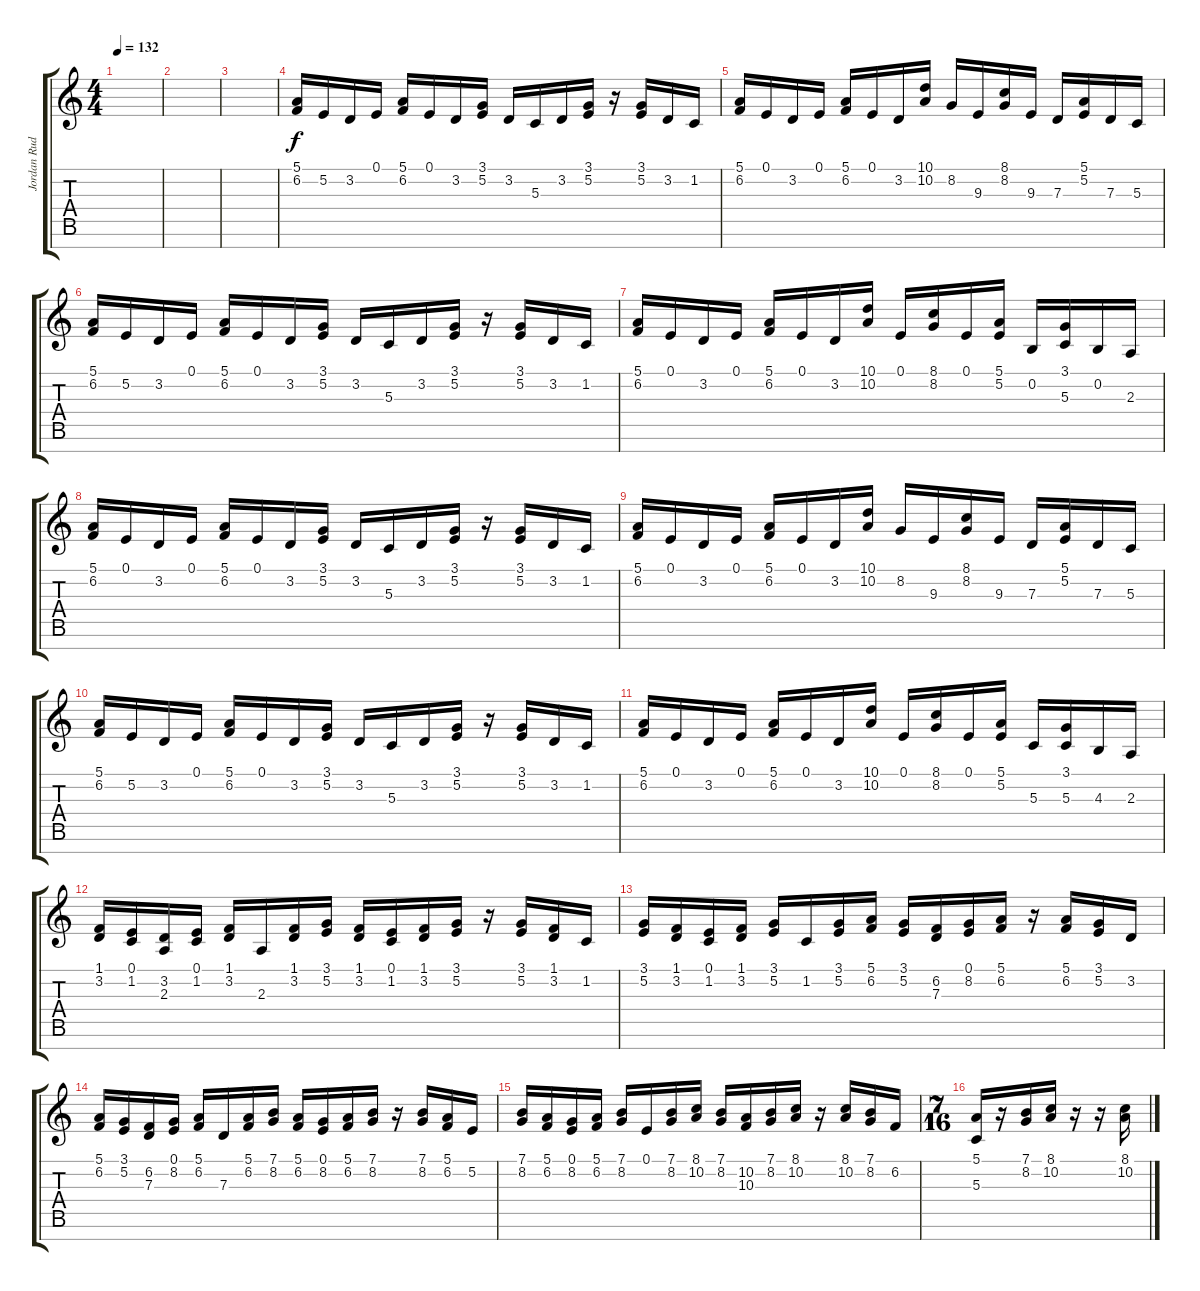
\track ("Jordan Rudess" "Jordan Rud") {instrument stringensemble1}
\staff {score tabs}
\tuning (E4 B3 G3 D3 A2 E2 B1) {hide}
\ts (4 4)
\tempo 132
\clef g2
\ks c
|
|
|
(5.1 6.2).16{volume 11 instrument fx1rain} 5.2.16 3.2.16 0.1.16 (5.1 6.2).16 0.1.16 3.2.16 (3.1 5.2).16 3.2.16 5.3.16 3.2.16 (3.1 5.2).16 r.16 (3.1 5.2).16 3.2.16 1.2.16 |
(5.1 6.2).16 0.1.16 3.2.16 0.1.16 (5.1 6.2).16 0.1.16 3.2.16 (10.1 10.2).16 8.2.16 9.3.16 (8.1 8.2).16 9.3.16 7.3.16 (5.1 5.2).16 7.3.16 5.3.16 |
(5.1 6.2).16 5.2.16 3.2.16 0.1.16 (5.1 6.2).16 0.1.16 3.2.16 (3.1 5.2).16 3.2.16 5.3.16 3.2.16 (3.1 5.2).16 r.16 (3.1 5.2).16 3.2.16 1.2.16 |
(5.1 6.2).16 0.1.16 3.2.16 0.1.16 (5.1 6.2).16 0.1.16 3.2.16 (10.1 10.2).16 0.1.16 (8.1 8.2).16 0.1.16 (5.1 5.2).16 0.2.16 (3.1 5.3).16 0.2.16 2.3.16 |
(5.1 6.2).16 0.1.16 3.2.16 0.1.16 (5.1 6.2).16 0.1.16 3.2.16 (3.1 5.2).16 3.2.16 5.3.16 3.2.16 (3.1 5.2).16 r.16 (3.1 5.2).16 3.2.16 1.2.16 |
(5.1 6.2).16 0.1.16 3.2.16 0.1.16 (5.1 6.2).16 0.1.16 3.2.16 (10.1 10.2).16 8.2.16 9.3.16 (8.1 8.2).16 9.3.16 7.3.16 (5.1 5.2).16 7.3.16 5.3.16 |
(5.1 6.2).16 5.2.16 3.2.16 0.1.16 (5.1 6.2).16 0.1.16 3.2.16 (3.1 5.2).16 3.2.16 5.3.16 3.2.16 (3.1 5.2).16 r.16 (3.1 5.2).16 3.2.16 1.2.16 |
(5.1 6.2).16 0.1.16 3.2.16 0.1.16 (5.1 6.2).16 0.1.16 3.2.16 (10.1 10.2).16 0.1.16 (8.1 8.2).16 0.1.16 (5.1 5.2).16 5.3.16 (3.1 5.3).16 4.3.16 2.3.16 |
(1.1 3.2).16 (0.1 1.2).16 (3.2 2.3).16 (0.1 1.2).16 (1.1 3.2).16 2.3.16 (1.1 3.2).16 (3.1 5.2).16 (1.1 3.2).16 (0.1 1.2).16 (1.1 3.2).16 (3.1 5.2).16 r.16 (3.1 5.2).16 (1.1 3.2).16 1.2.16 |
(3.1 5.2).16 (1.1 3.2).16 (0.1 1.2).16 (1.1 3.2).16 (3.1 5.2).16 1.2.16 (3.1 5.2).16 (5.1 6.2).16 (3.1 5.2).16 (6.2 7.3).16 (0.1 8.2).16 (5.1 6.2).16 r.16 (5.1 6.2).16 (3.1 5.2).16 3.2.16 |
(5.1 6.2).16 (3.1 5.2).16 (6.2 7.3).16 (0.1 8.2).16 (5.1 6.2).16 7.3.16 (5.1 6.2).16 (7.1 8.2).16 (5.1 6.2).16 (0.1 8.2).16 (5.1 6.2).16 (7.1 8.2).16 r.16 (7.1 8.2).16 (5.1 6.2).16 5.2.16 |
(7.1 8.2).16 (5.1 6.2).16 (0.1 8.2).16 (5.1 6.2).16 (7.1 8.2).16 0.1.16 (7.1 8.2).16 (8.1 10.2).16 (7.1 8.2).16 (10.2 10.3).16 (7.1 8.2).16 (8.1 10.2).16 r.16 (8.1 10.2).16 (7.1 8.2).16 6.2.16 |
\ts (7 16)
(5.1 5.3).16 r.16 (7.1 8.2).16 (8.1 10.2).16 r.16 r.16 (8.1 10.2).16
